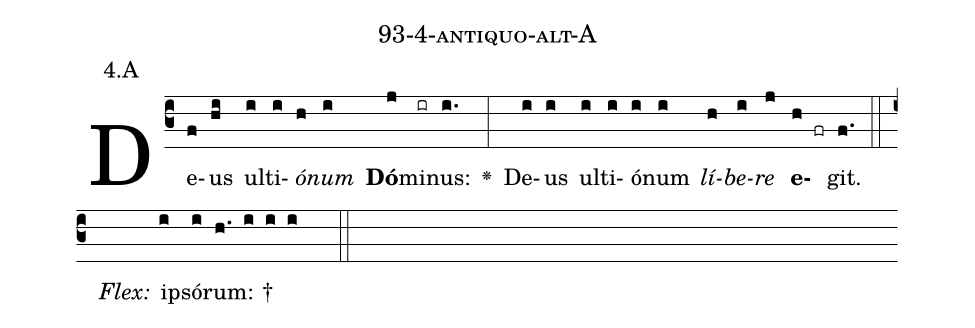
name: 93-4-antiquo-alt-A;
annotation: 4.A;
%%
(c3)De(f)us(hi) ul(i)ti(i)<i>ó</i>(h)<i>num</i>(i) <b>Dó</b>(j)mi(ir)nus:(i.) <v>\greheightstar</v>(:) De(i)us(i) ul(i)ti(i)ó(i)num(i) <i>lí</i>(h)<i>be</i>(i)<i>re</i>(j) <b>e</b>(h fr)git.(f.) (::)
<i>Flex:</i>()  ip(i)só(i)rum: †(h. i i i  ::)

%E(i) u(h) o(i) u(j) a(h) e.(f.) (::)
